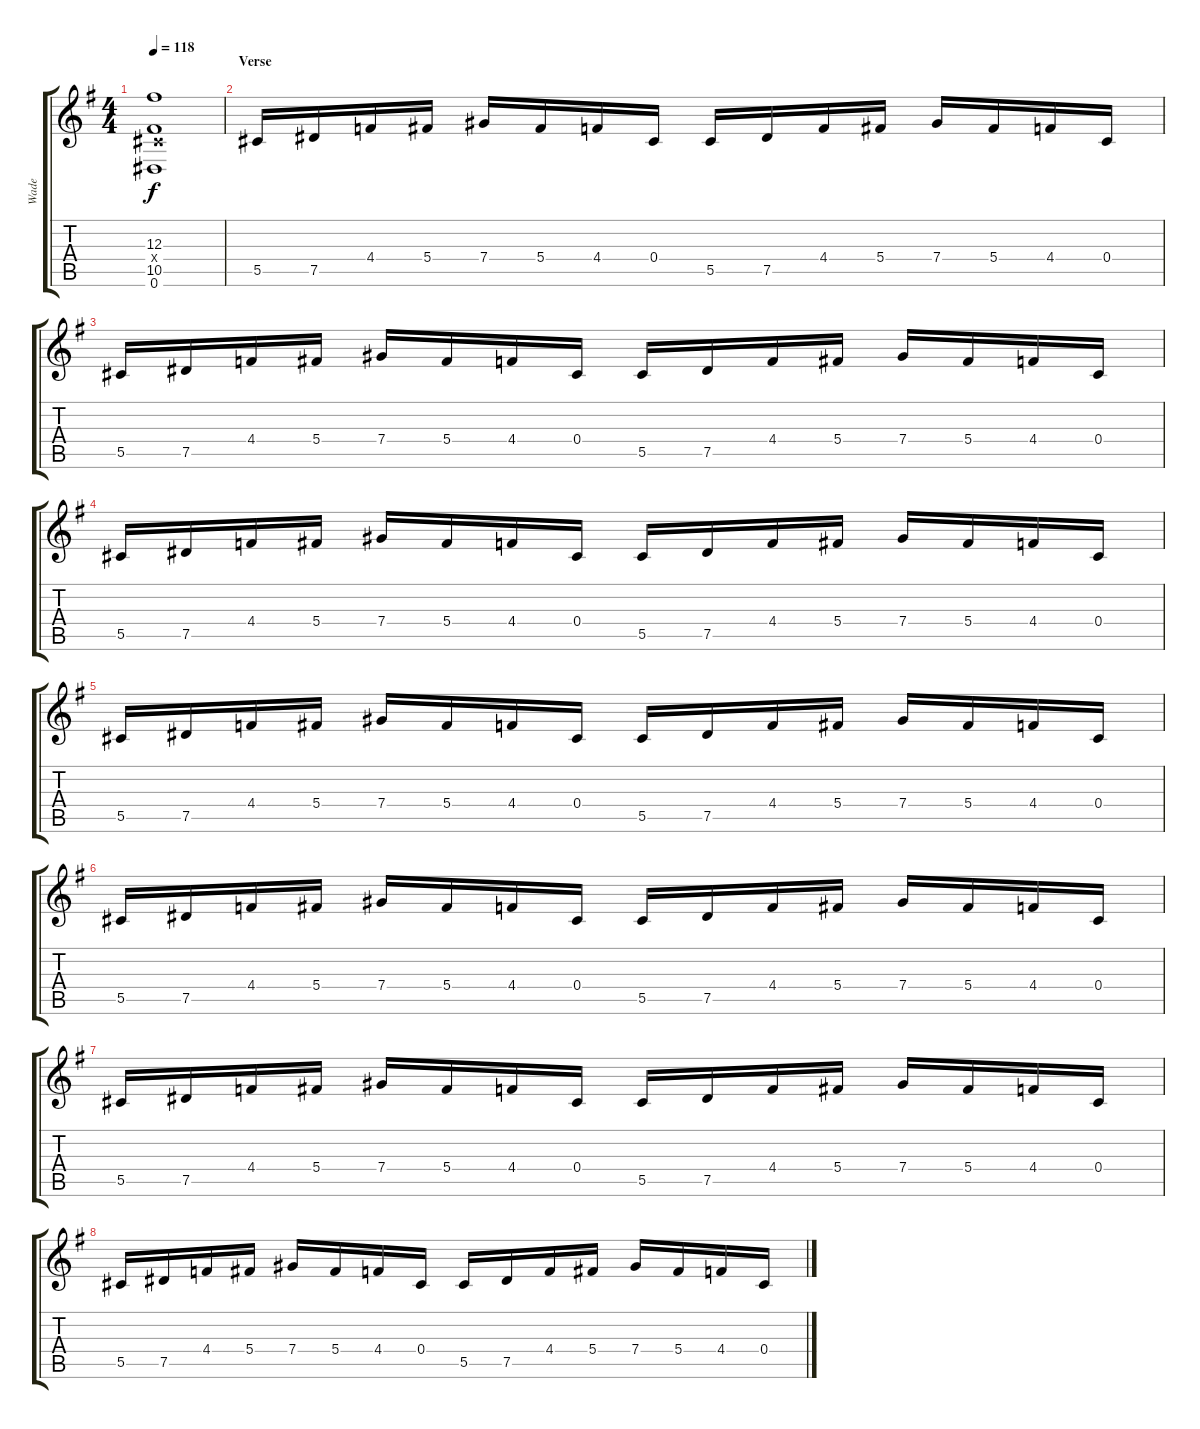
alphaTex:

\track ("Wade" "Wade") {instrument distortionguitar}
\staff {score tabs}
\tuning (Eb4 Bb3 Gb3 Db3 Ab2 Eb2) {hide}
\ts (4 4)
\tempo 118
\clef g2
\ks g
(12.3 0.4{x} 10.5 0.6).1{dy f} |
\section ("" "Verse")
5.5.16 7.5.16 4.4.16 5.4.16 7.4.16 5.4.16 4.4.16 0.4.16 5.5.16 7.5.16 4.4.16 5.4.16 7.4.16 5.4.16 4.4.16 0.4.16 |
5.5.16 7.5.16 4.4.16 5.4.16 7.4.16 5.4.16 4.4.16 0.4.16 5.5.16 7.5.16 4.4.16 5.4.16 7.4.16 5.4.16 4.4.16 0.4.16 |
5.5.16 7.5.16 4.4.16 5.4.16 7.4.16 5.4.16 4.4.16 0.4.16 5.5.16 7.5.16 4.4.16 5.4.16 7.4.16 5.4.16 4.4.16 0.4.16 |
5.5.16 7.5.16 4.4.16 5.4.16 7.4.16 5.4.16 4.4.16 0.4.16 5.5.16 7.5.16 4.4.16 5.4.16 7.4.16 5.4.16 4.4.16 0.4.16 |
5.5.16 7.5.16 4.4.16 5.4.16 7.4.16 5.4.16 4.4.16 0.4.16 5.5.16 7.5.16 4.4.16 5.4.16 7.4.16 5.4.16 4.4.16 0.4.16 |
5.5.16 7.5.16 4.4.16 5.4.16 7.4.16 5.4.16 4.4.16 0.4.16 5.5.16 7.5.16 4.4.16 5.4.16 7.4.16 5.4.16 4.4.16 0.4.16 |
5.5.16 7.5.16 4.4.16 5.4.16 7.4.16 5.4.16 4.4.16 0.4.16 5.5.16 7.5.16 4.4.16 5.4.16 7.4.16 5.4.16 4.4.16 0.4.16
